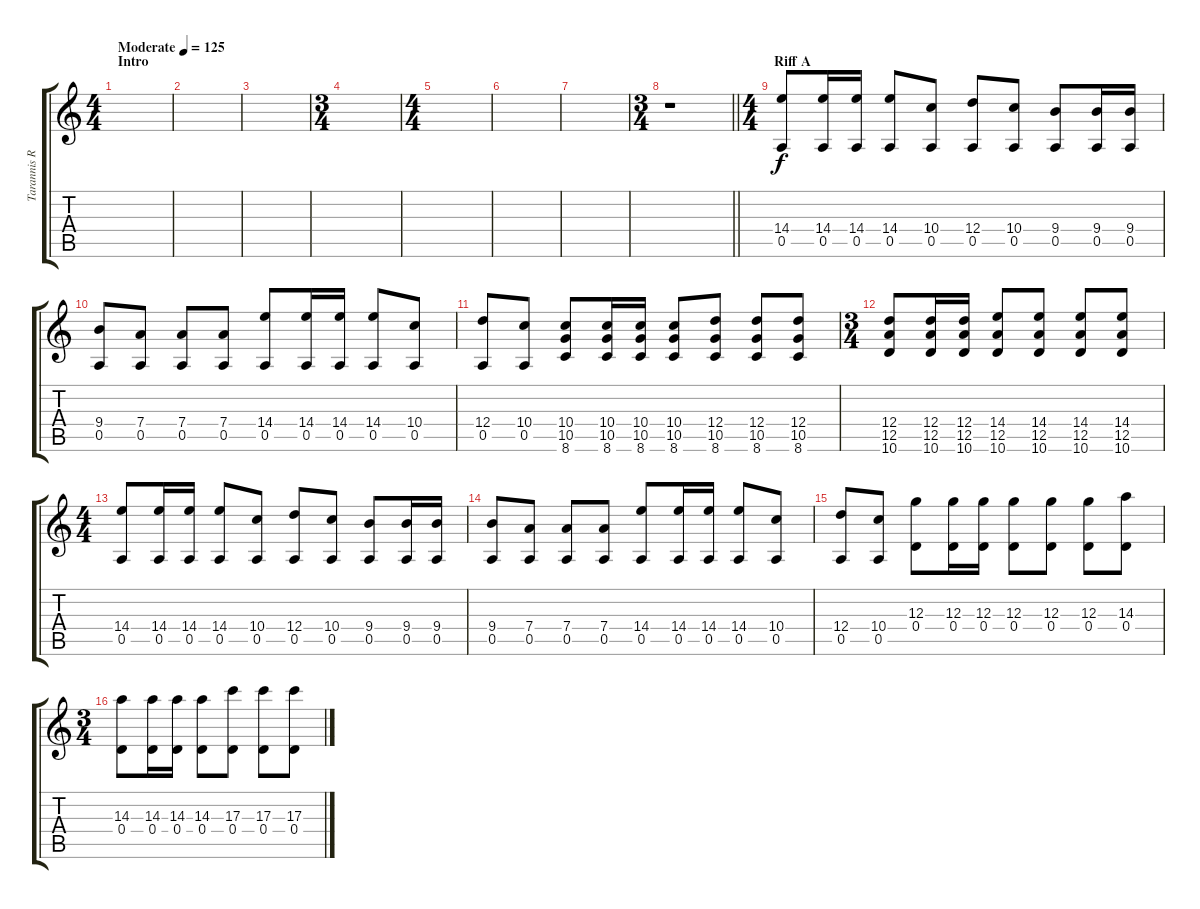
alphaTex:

\track ("Tarannis Rythm Guitar 2" "Tarannis R") {instrument overdrivenguitar}
\staff {score tabs}
\tuning (E4 B3 G3 D3 A2 E2) {hide}
\ts (4 4)
\section ("" "Intro")
\tempo (125 "Moderate")
\clef g2
\ks c
|
|
|
\ts (3 4)
|
\ts (4 4)
|
|
|
\ts (3 4)
\barLineRight lightlight
r.1 |
\ts (4 4)
\section ("" "Riff A")
(14.4 0.5).8 (14.4 0.5).16 (14.4 0.5).16 (14.4 0.5).8 (10.4 0.5).8 (12.4 0.5).8 (10.4 0.5).8 (9.4 0.5).8 (9.4 0.5).16 (9.4 0.5).16 |
(9.4 0.5).8 (7.4 0.5).8 (7.4 0.5).8 (7.4 0.5).8 (14.4 0.5).8 (14.4 0.5).16 (14.4 0.5).16 (14.4 0.5).8 (10.4 0.5).8 |
(12.4 0.5).8 (10.4 0.5).8 (10.4 10.5 8.6).8 (10.4 10.5 8.6).16 (10.4 10.5 8.6).16 (10.4 10.5 8.6).8 (12.4 10.5 8.6).8 (12.4 10.5 8.6).8 (12.4 10.5 8.6).8 |
\ts (3 4)
(12.4 12.5 10.6).8 (12.4 12.5 10.6).16 (12.4 12.5 10.6).16 (14.4 12.5 10.6).8 (14.4 12.5 10.6).8 (14.4 12.5 10.6).8 (14.4 12.5 10.6).8 |
\ts (4 4)
(14.4 0.5).8 (14.4 0.5).16 (14.4 0.5).16 (14.4 0.5).8 (10.4 0.5).8 (12.4 0.5).8 (10.4 0.5).8 (9.4 0.5).8 (9.4 0.5).16 (9.4 0.5).16 |
(9.4 0.5).8 (7.4 0.5).8 (7.4 0.5).8 (7.4 0.5).8 (14.4 0.5).8 (14.4 0.5).16 (14.4 0.5).16 (14.4 0.5).8 (10.4 0.5).8 |
(12.4 0.5).8 (10.4 0.5).8 (12.3 0.4).8 (12.3 0.4).16 (12.3 0.4).16 (12.3 0.4).8 (12.3 0.4).8 (12.3 0.4).8 (14.3 0.4).8 |
\ts (3 4)
(14.3 0.4).8 (14.3 0.4).16 (14.3 0.4).16 (14.3 0.4).8 (17.3 0.4).8 (17.3 0.4).8 (17.3 0.4).8
